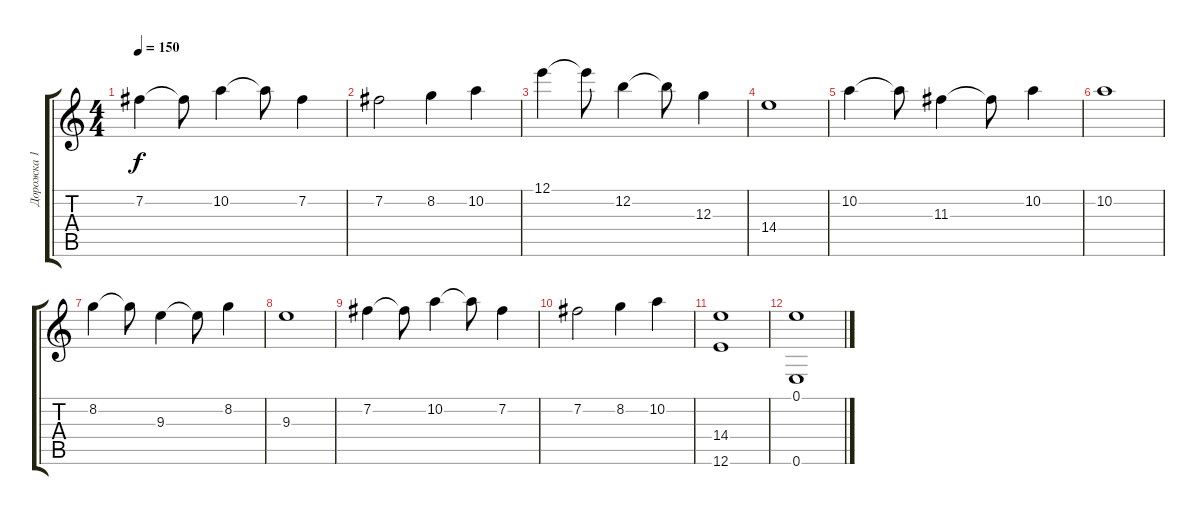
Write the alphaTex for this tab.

\track ("Дорожка 1" "Дорожка 1") {instrument overdrivenguitar}
\staff {score tabs}
\tuning (E4 B3 G3 D3 A2 E2) {hide}
\ts (4 4)
\tempo 150
\clef g2
\ks c
7.2.4{dy f} 7.2{t}.8 10.2.4 10.2{t}.8 7.2.4 |
7.2.2 8.2.4 10.2.4 |
12.1.4 12.1{t}.8 12.2.4 12.2{t}.8 12.3.4 |
14.4.1 |
10.2.4 10.2{t}.8 11.3.4 11.3{t}.8 10.2.4 |
10.2.1 |
8.2.4 8.2{t}.8 9.3.4 9.3{t}.8 8.2.4 |
9.3.1 |
7.2.4 7.2{t}.8 10.2.4 10.2{t}.8 7.2.4 |
7.2.2 8.2.4 10.2.4 |
(14.4 12.6).1 |
(0.1 0.6).1
